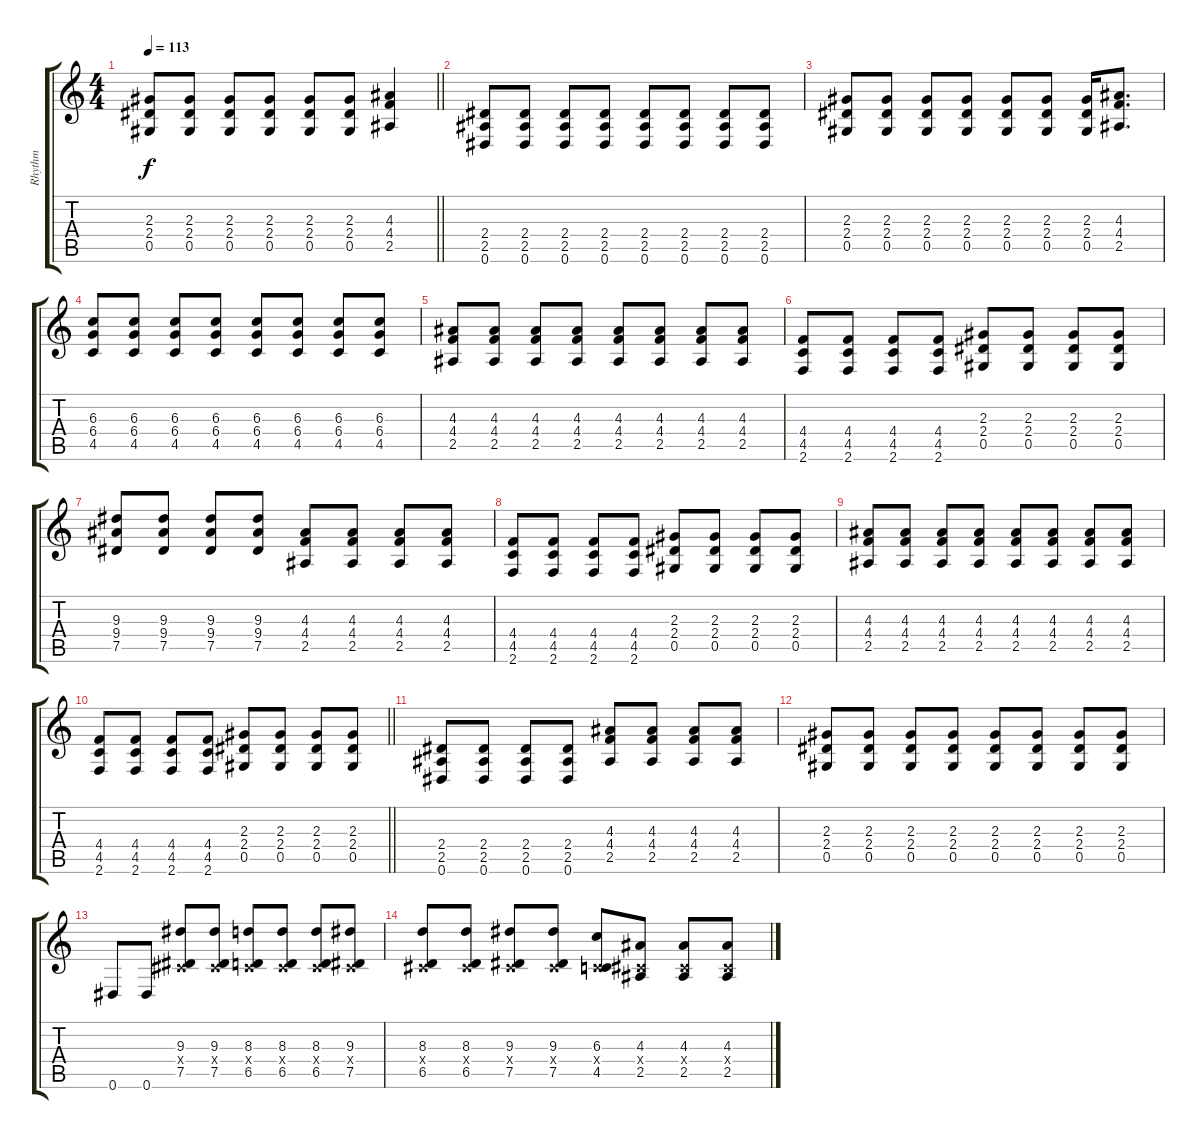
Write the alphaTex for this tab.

\track ("Rhythm" "Rhythm") {instrument overdrivenguitar}
\staff {score tabs}
\tuning (Eb4 Bb3 Gb3 Db3 Ab2 Eb2) {hide}
\ts (4 4)
\tempo 113
\clef g2
\barLineRight lightlight
\ks c
(2.3 2.4 0.5).8{dy f} (2.3 2.4 0.5).8 (2.3 2.4 0.5).8 (2.3 2.4 0.5).8 (2.3 2.4 0.5).8 (2.3 2.4 0.5).8 (4.3 4.4 2.5).4 |
\section ("" "")
(2.4 2.5 0.6).8 (2.4 2.5 0.6).8 (2.4 2.5 0.6).8 (2.4 2.5 0.6).8 (2.4 2.5 0.6).8 (2.4 2.5 0.6).8 (2.4 2.5 0.6).8 (2.4 2.5 0.6).8 |
(2.3 2.4 0.5).8 (2.3 2.4 0.5).8 (2.3 2.4 0.5).8 (2.3 2.4 0.5).8 (2.3 2.4 0.5).8 (2.3 2.4 0.5).8 (2.3 2.4 0.5).16 (4.3 4.4 2.5).8{d} |
(6.3 6.4 4.5).8 (6.3 6.4 4.5).8 (6.3 6.4 4.5).8 (6.3 6.4 4.5).8 (6.3 6.4 4.5).8 (6.3 6.4 4.5).8 (6.3 6.4 4.5).8 (6.3 6.4 4.5).8 |
(4.3 4.4 2.5).8 (4.3 4.4 2.5).8 (4.3 4.4 2.5).8 (4.3 4.4 2.5).8 (4.3 4.4 2.5).8 (4.3 4.4 2.5).8 (4.3 4.4 2.5).8 (4.3 4.4 2.5).8 |
(4.4 4.5 2.6).8 (4.4 4.5 2.6).8 (4.4 4.5 2.6).8 (4.4 4.5 2.6).8 (2.3 2.4 0.5).8 (2.3 2.4 0.5).8 (2.3 2.4 0.5).8 (2.3 2.4 0.5).8 |
(9.3 9.4 7.5).8 (9.3 9.4 7.5).8 (9.3 9.4 7.5).8 (9.3 9.4 7.5).8 (4.3 4.4 2.5).8 (4.3 4.4 2.5).8 (4.3 4.4 2.5).8 (4.3 4.4 2.5).8 |
(4.4 4.5 2.6).8 (4.4 4.5 2.6).8 (4.4 4.5 2.6).8 (4.4 4.5 2.6).8 (2.3 2.4 0.5).8 (2.3 2.4 0.5).8 (2.3 2.4 0.5).8 (2.3 2.4 0.5).8 |
(4.3 4.4 2.5).8 (4.3 4.4 2.5).8 (4.3 4.4 2.5).8 (4.3 4.4 2.5).8 (4.3 4.4 2.5).8 (4.3 4.4 2.5).8 (4.3 4.4 2.5).8 (4.3 4.4 2.5).8 |
\barLineRight lightlight
(4.4 4.5 2.6).8 (4.4 4.5 2.6).8 (4.4 4.5 2.6).8 (4.4 4.5 2.6).8 (2.3 2.4 0.5).8 (2.3 2.4 0.5).8 (2.3 2.4 0.5).8 (2.3 2.4 0.5).8 |
\section ("" "")
(2.4 2.5 0.6).8 (2.4 2.5 0.6).8 (2.4 2.5 0.6).8 (2.4 2.5 0.6).8 (4.3 4.4 2.5).8 (4.3 4.4 2.5).8 (4.3 4.4 2.5).8 (4.3 4.4 2.5).8 |
(2.3 2.4 0.5).8 (2.3 2.4 0.5).8 (2.3 2.4 0.5).8 (2.3 2.4 0.5).8 (2.3 2.4 0.5).8 (2.3 2.4 0.5).8 (2.3 2.4 0.5).8 (2.3 2.4 0.5).8 |
0.6.8 0.6.8 (9.3 0.4{x} 7.5).8 (9.3 0.4{x} 7.5).8 (8.3 0.4{x} 6.5).8 (8.3 0.4{x} 6.5).8 (8.3 0.4{x} 6.5).8 (9.3 0.4{x} 7.5).8 |
(8.3 0.4{x} 6.5).8 (8.3 0.4{x} 6.5).8 (9.3 0.4{x} 7.5).8 (9.3 0.4{x} 7.5).8 (6.3 0.4{x} 4.5).8 (4.3 0.4{x} 2.5).8 (4.3 0.4{x} 2.5).8 (4.3 0.4{x} 2.5).8
